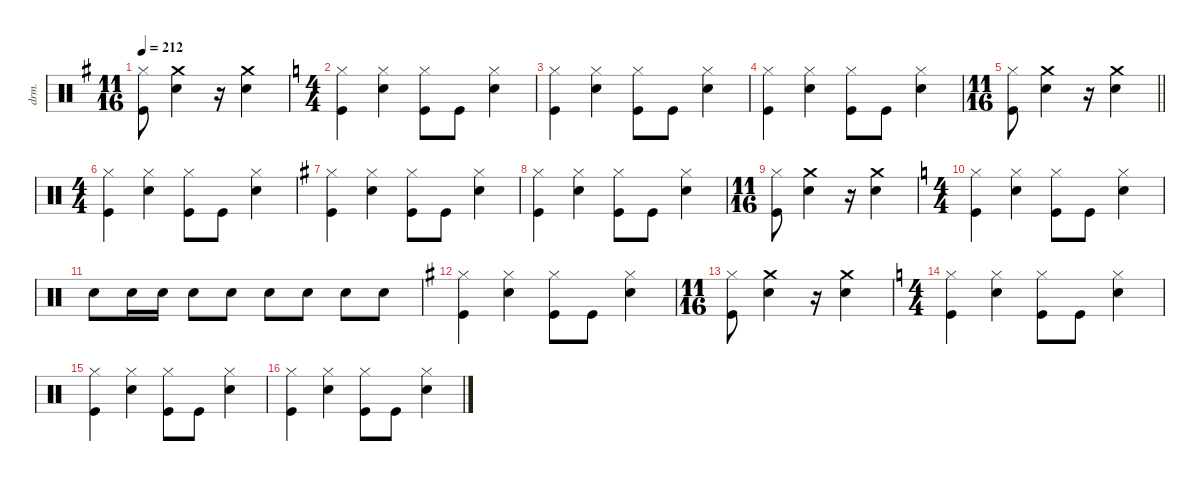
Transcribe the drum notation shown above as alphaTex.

\defaultSystemsLayout 4
\hideDynamics
\bracketExtendMode nobrackets
\track ("Lars Ulrich" "drm.") {instrument percussion}
\staff {score}
\articulation defaults
\ts (11 16)
\beaming (8 3 2)
\tempo 212
\clef neutral
\ks g
("Hi-Hat (closed)"{acc forcenatural} "Kick (hit)"{acc forcenatural}).8{dy fff} ("Snare (hit) 2"{acc forcenatural} "Crash medium (hit)"{acc forcenatural}).4 r.16 ("Snare (hit) 2"{acc forcenatural} "Crash medium (hit)"{acc forcenatural}).4 |
\ts (4 4)
\beaming (8 2 2 2 2)
\ks c
("Hi-Hat (closed)" "Kick (hit)").4 ("Snare (hit) 2" "Hi-Hat (closed)").4 ("Kick (hit)" "Hi-Hat (closed)").8 "Kick (hit)".8 ("Snare (hit) 2" "Hi-Hat (closed)").4 |
("Hi-Hat (closed)" "Kick (hit)").4 ("Snare (hit) 2" "Hi-Hat (closed)").4 ("Kick (hit)" "Hi-Hat (closed)").8 "Kick (hit)".8 ("Snare (hit) 2" "Hi-Hat (closed)").4 |
("Kick (hit)" "Hi-Hat (closed)").4 ("Snare (hit) 2" "Hi-Hat (closed)").4 ("Kick (hit)" "Hi-Hat (closed)").8 "Kick (hit)".8 ("Snare (hit) 2" "Hi-Hat (closed)").4 |
\ts (11 16)
\beaming (8 3 2)
\barLineRight lightlight
("Hi-Hat (closed)" "Kick (hit)").8 ("Snare (hit) 2" "Crash medium (hit)").4 r.16 ("Crash medium (hit)" "Snare (hit) 2").4 |
\ts (4 4)
\beaming (8 2 2 2 2)
("Kick (hit)" "Hi-Hat (closed)").4 ("Snare (hit) 2" "Hi-Hat (closed)").4 ("Kick (hit)" "Hi-Hat (closed)").8 "Kick (hit)".8 ("Snare (hit) 2" "Hi-Hat (closed)").4 |
\ks g
("Hi-Hat (closed)"{acc forcenatural} "Kick (hit)"{acc forcenatural}).4 ("Snare (hit) 2"{acc forcenatural} "Hi-Hat (closed)"{acc forcenatural}).4 ("Hi-Hat (closed)"{acc forcenatural} "Kick (hit)"{acc forcenatural}).8 "Kick (hit)"{acc forcenatural}.8 ("Snare (hit) 2"{acc forcenatural} "Hi-Hat (closed)"{acc forcenatural}).4 |
("Hi-Hat (closed)"{acc forcenatural} "Kick (hit)"{acc forcenatural}).4 ("Snare (hit) 2"{acc forcenatural} "Hi-Hat (closed)"{acc forcenatural}).4 ("Kick (hit)"{acc forcenatural} "Hi-Hat (closed)"{acc forcenatural}).8 "Kick (hit)"{acc forcenatural}.8 ("Hi-Hat (closed)"{acc forcenatural} "Snare (hit) 2"{acc forcenatural}).4 |
\ts (11 16)
\beaming (8 3 2)
("Hi-Hat (closed)"{acc forcenatural} "Kick (hit)"{acc forcenatural}).8 ("Snare (hit) 2"{acc forcenatural} "Crash medium (hit)"{acc forcenatural}).4 r.16 ("Snare (hit) 2"{acc forcenatural} "Crash medium (hit)"{acc forcenatural}).4 |
\ts (4 4)
\beaming (8 2 2 2 2)
\ks c
("Hi-Hat (closed)" "Kick (hit)").4 ("Snare (hit) 2" "Hi-Hat (closed)").4 ("Kick (hit)" "Hi-Hat (closed)").8 "Kick (hit)".8 ("Snare (hit) 2" "Hi-Hat (closed)").4 |
"Snare (hit) 2".8 "Snare (hit) 2".16 "Snare (hit) 2".16 "Snare (hit) 2".8 "Snare (hit) 2".8 "Snare (hit) 2".8 "Snare (hit) 2".8 "Snare (hit) 2".8 "Snare (hit) 2".8 |
\ks g
("Kick (hit)"{acc forcenatural} "Hi-Hat (closed)"{acc forcenatural}).4 ("Hi-Hat (closed)"{acc forcenatural} "Snare (hit) 2"{acc forcenatural}).4 ("Kick (hit)"{acc forcenatural} "Hi-Hat (closed)"{acc forcenatural}).8 "Kick (hit)"{acc forcenatural}.8 ("Snare (hit) 2"{acc forcenatural} "Hi-Hat (closed)"{acc forcenatural}).4 |
\ts (11 16)
\beaming (8 3 2)
("Hi-Hat (closed)"{acc forcenatural} "Kick (hit)"{acc forcenatural}).8 ("Snare (hit) 2"{acc forcenatural} "Crash medium (hit)"{acc forcenatural}).4 r.16 ("Snare (hit) 2"{acc forcenatural} "Crash medium (hit)"{acc forcenatural}).4 |
\ts (4 4)
\beaming (8 2 2 2 2)
\ks c
("Kick (hit)" "Hi-Hat (closed)").4 ("Snare (hit) 2" "Hi-Hat (closed)").4 ("Kick (hit)" "Hi-Hat (closed)").8 "Kick (hit)".8 ("Snare (hit) 2" "Hi-Hat (closed)").4 |
("Hi-Hat (closed)" "Kick (hit)").4 ("Snare (hit) 2" "Hi-Hat (closed)").4 ("Hi-Hat (closed)" "Kick (hit)").8 "Kick (hit)".8 ("Snare (hit) 2" "Hi-Hat (closed)").4 |
("Hi-Hat (closed)" "Kick (hit)").4 ("Snare (hit) 2" "Hi-Hat (closed)").4 ("Kick (hit)" "Hi-Hat (closed)").8 "Kick (hit)".8 ("Hi-Hat (closed)" "Snare (hit) 2").4
